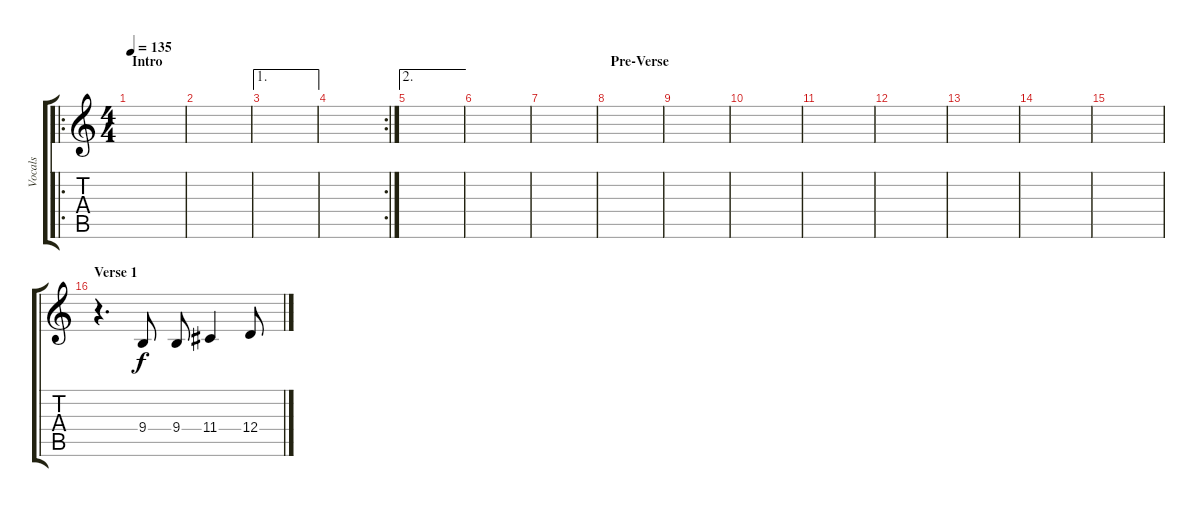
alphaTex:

\track ("Vocals" "Vocals") {instrument synthvoice}
\staff {score tabs}
\tuning (E4 B3 G3 D3 A2 E2) {hide}
\ro
\ts (4 4)
\section ("" "Intro")
\tempo 135
\clef g2
\ks c
|
|
\ae 1
|
\rc 2
|
\ae 2
|
|
|
\section ("" "Pre-Verse")
|
|
|
|
|
|
|
|
\section ("" "Verse 1")
r.4{d} 9.4.8 9.4.8 11.4.4 12.4.8
